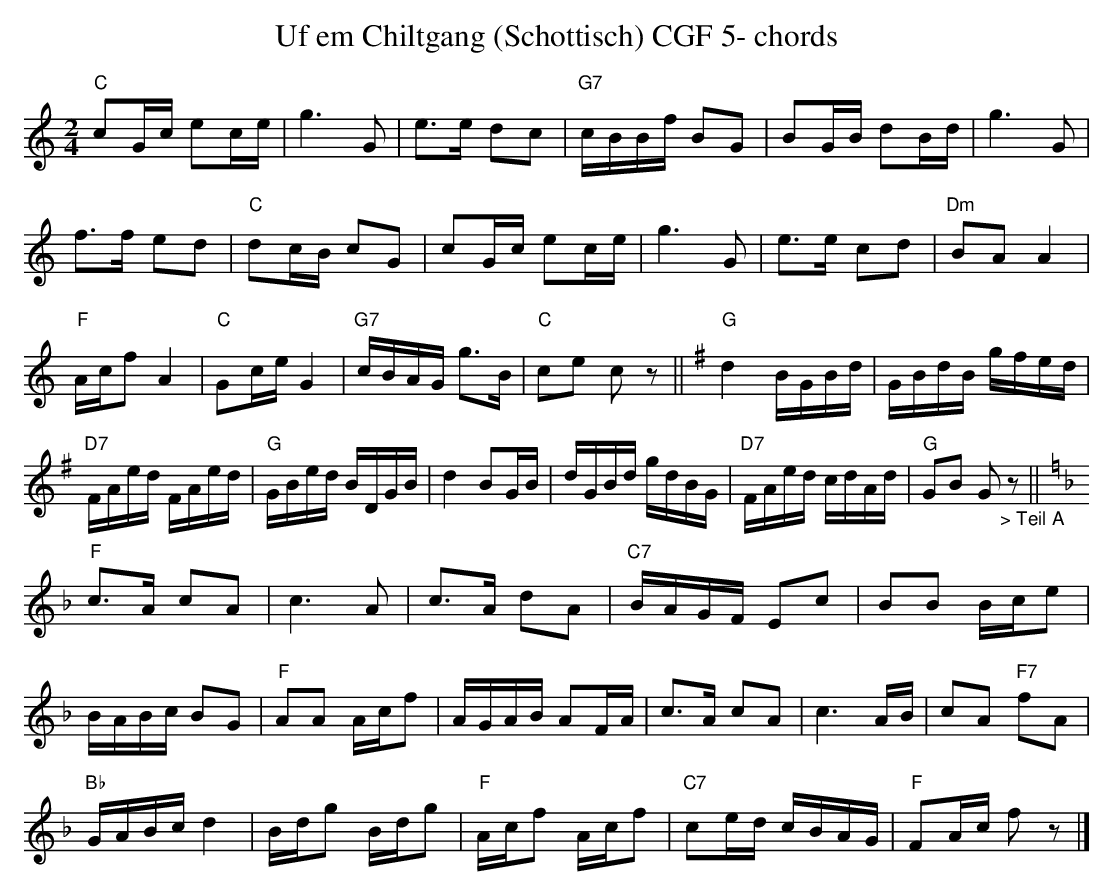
X:1
T:Uf em Chiltgang (Schottisch) CGF 5- chords
M:2/4
L:1/16
K:Cmaj%%MIDI gchordon
"C"c2Gc e2ce | g6G2 | e3e d2c2 | "G7"cBBf B2G2 | B2GB d2Bd | g6G2 |
f3f e2d2 | "C"d2cB c2G2 | c2Gc e2ce | g6G2 | e3e c2d2 | "Dm"B2A2A4 |
"F"Acf2A4 | "C"G2ceG4 | "G7"cBAG g3B | "C"c2e2 c2z2 || [K:Gmaj] "G"d4 BGBd | GBdB gfed |
"D7"FAed FAed | "G"GBed BDGB | d4B2GB | dGBd gdBG | "D7"FAed cdAd | "G"G2B2 G2"_> Teil A"z2 || [K:Fmaj]
"F"c3A c2A2 | c6A2 | c3A d2A2 | "C7"BAGF E2c2 | B2B2 Bce2 |
BABc B2G2 | "F"A2A2 Acf2 | AGAB A2FA | c3A c2A2 | c6AB | c2A2 "F7"f2A2 |
"Bb"GABc d4 | Bdg2 Bdg2 | "F"Acf2 Acf2 | "C7"c2ed cBAG | "F"F2Ac f2z2 |]
